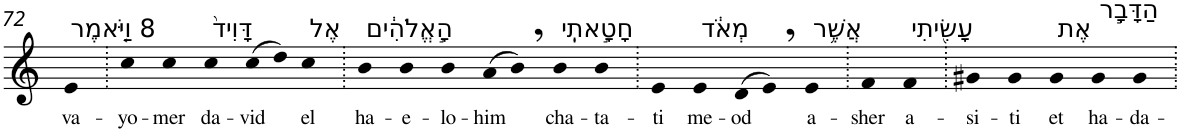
**kern	**text
*part1	*part1
*staff1	*staff1
*I"Piano	*
*I'Pno	*
!!LO:PB:g=z
*clefG2	*
*k[]	*
=72	=72
!LO:TX:a:t=8 וַיֹּ֤אמֶר	!
!	!LO:LY:b
4e	va-
=73.	=73.
!	!LO:LY:b
4cc	-yo-
!	!LO:LY:b
4cc	-mer
!LO:TX:a:t=דָּוִיד֙	!
!	!LO:LY:b
4cc	da-
!	!LO:LY:b
(>8cc	-vid
8dd)	.
!LO:TX:a:t=אֶל	!
!	!LO:LY:b
4cc	el
=74.	=74.
!LO:TX:a:t=הָ֣אֱלֹהִ֔ים	!
!	!LO:LY:b
4b	ha-
!	!LO:LY:b
4b	-e-
!	!LO:LY:b
4b	-lo-
!	!LO:LY:b
(>8a	-him
8b,)	.
!LO:TX:a:t=חָטָ֣אתִֽי	!
!	!LO:LY:b
4b	cha-
!	!LO:LY:b
4b	-ta-
=75.	=75.
!	!LO:LY:b
4e	-ti
!LO:TX:a:t=מְאֹ֔ד	!
!	!LO:LY:b
4e	me-
!	!LO:LY:b
(>8d	-od
8e,)	.
!LO:TX:a:t=אֲשֶׁ֥ר	!
!	!LO:LY:b
4e	a-
=76.	=76.
!	!LO:LY:b
4f	-sher
!LO:TX:a:t=עָשִׂ֖יתִי	!
!	!LO:LY:b
4f	a-
=77.	=77.
!	!LO:LY:b
4g#X	-si-
!	!LO:LY:b
4g#	-ti
!LO:TX:a:t=אֶת	!
!	!LO:LY:b
4g#	et
!LO:TX:a:t=הַדָּבָ֣ר	!
!	!LO:LY:b
4g#	ha-
!	!LO:LY:b
4g#	-da-
=.	=.
*-	*-
